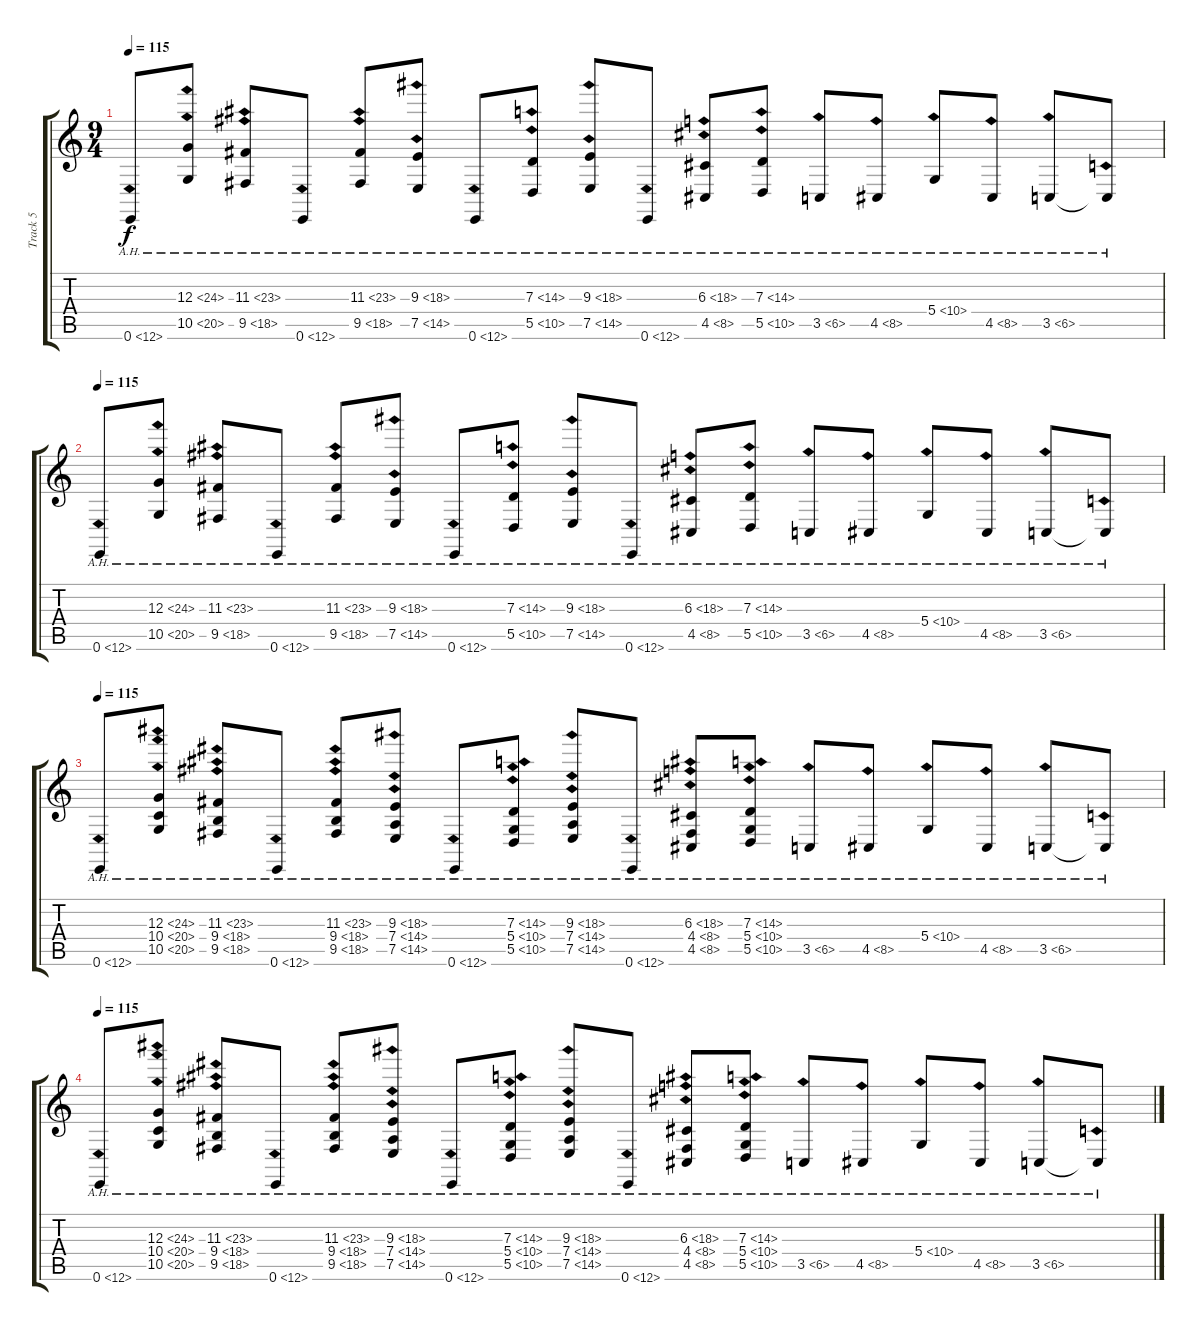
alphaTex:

\track ("Track 5" "Track 5") {instrument stringensemble1}
\staff {score tabs}
\tuning (E4 B3 G3 D3 A2 E2) {hide}
\ts (9 4)
\tempo 115
\clef g2
\ks c
0.6{ah 12}.8{dy f} (12.3{ah 12} 10.5{ah 10}).8 (11.3{ah 12} 9.5{ah 9}).8 0.6{ah 12}.8 (11.3{ah 12} 9.5{ah 9}).8 (9.3{ah 9} 7.5{ah 7}).8 0.6{ah 12}.8 (7.3{ah 7} 5.5{ah 5}).8 (9.3{ah 9} 7.5{ah 7}).8 0.6{ah 12}.8 (6.3{ah 12} 4.5{ah 4}).8 (7.3{ah 7} 5.5{ah 5}).8 3.5{ah 3}.8 4.5{ah 4}.8 5.4{ah 5}.8 4.5{ah 4}.8 3.5{ah 3}.8 3.5{ah 12 t}.8 |
\tempo 115
0.6{ah 12}.8 (12.3{ah 12} 10.5{ah 10}).8 (11.3{ah 12} 9.5{ah 9}).8 0.6{ah 12}.8 (11.3{ah 12} 9.5{ah 9}).8 (9.3{ah 9} 7.5{ah 7}).8 0.6{ah 12}.8 (7.3{ah 7} 5.5{ah 5}).8 (9.3{ah 9} 7.5{ah 7}).8 0.6{ah 12}.8 (6.3{ah 12} 4.5{ah 4}).8 (7.3{ah 7} 5.5{ah 5}).8 3.5{ah 3}.8 4.5{ah 4}.8 5.4{ah 5}.8 4.5{ah 4}.8 3.5{ah 3}.8 3.5{ah 12 t}.8 |
\tempo 115
0.6{ah 12}.8 (12.3{ah 12} 10.4{ah 10} 10.5{ah 10}).8 (11.3{ah 12} 9.4{ah 9} 9.5{ah 9}).8 0.6{ah 12}.8 (11.3{ah 12} 9.4{ah 9} 9.5{ah 9}).8 (9.3{ah 9} 7.4{ah 7} 7.5{ah 7}).8 0.6{ah 12}.8 (7.3{ah 7} 5.4{ah 5} 5.5{ah 5}).8 (9.3{ah 9} 7.4{ah 7} 7.5{ah 7}).8 0.6{ah 12}.8 (6.3{ah 12} 4.4{ah 4} 4.5{ah 4}).8 (7.3{ah 7} 5.4{ah 5} 5.5{ah 5}).8 3.5{ah 3}.8 4.5{ah 4}.8 5.4{ah 5}.8 4.5{ah 4}.8 3.5{ah 3}.8 3.5{ah 12 t}.8 |
\tempo 115
0.6{ah 12}.8 (12.3{ah 12} 10.4{ah 10} 10.5{ah 10}).8 (11.3{ah 12} 9.4{ah 9} 9.5{ah 9}).8 0.6{ah 12}.8 (11.3{ah 12} 9.4{ah 9} 9.5{ah 9}).8 (9.3{ah 9} 7.4{ah 7} 7.5{ah 7}).8 0.6{ah 12}.8 (7.3{ah 7} 5.4{ah 5} 5.5{ah 5}).8 (9.3{ah 9} 7.4{ah 7} 7.5{ah 7}).8 0.6{ah 12}.8 (6.3{ah 12} 4.4{ah 4} 4.5{ah 4}).8 (7.3{ah 7} 5.4{ah 5} 5.5{ah 5}).8 3.5{ah 3}.8 4.5{ah 4}.8 5.4{ah 5}.8 4.5{ah 4}.8 3.5{ah 3}.8 3.5{ah 12 t}.8
